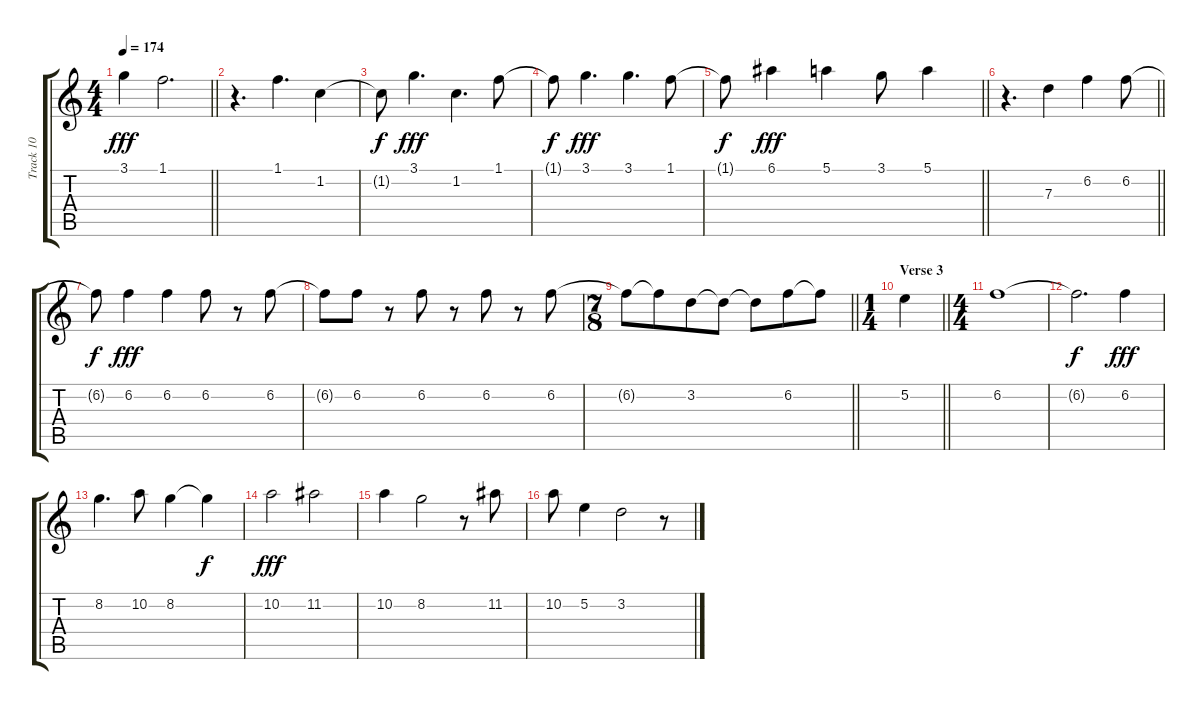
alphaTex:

\track ("Track 10" "Track 10") {instrument contrabass}
\staff {score tabs}
\tuning (E4 B3 G3 D3 A2 E2) {hide}
\ts (4 4)
\tempo 174
\clef g2
\barLineRight lightlight
\ks c
3.1.4{dy fff} 1.1.2{d} |
r.4{d} 1.1.4{d} 1.2.4 |
1.2{t}.8{dy f} 3.1.4{d dy fff} 1.2.4{d} 1.1.8 |
1.1{t}.8{dy f} 3.1.4{d dy fff} 3.1.4{d} 1.1.8 |
\barLineRight lightlight
1.1{t}.8{dy f} 6.1.4{dy fff} 5.1.4 3.1.8 5.1.4 |
\barLineRight lightlight
r.4{d} 7.3.4 6.2.4 6.2.8 |
\section ("" "")
6.2{t}.8{dy f} 6.2.4{dy fff} 6.2.4 6.2.8 r.8 6.2.8 |
6.2{t}.8 6.2.8 r.8 6.2.8 r.8 6.2.8 r.8 6.2.8 |
\ts (7 8)
\barLineRight lightlight
6.2{t}.8 6.2{t}.8 3.2.8 3.2{t}.8 3.2{t}.8 6.2.8 6.2{t}.8 |
\ts (1 4)
\section ("" "Verse 3")
\barLineRight lightlight
5.2.4 |
\ts (4 4)
6.2.1 |
6.2{t}.2{d dy f} 6.2.4{dy fff} |
8.2.4{d} 10.2.8 8.2.4 8.2{t}.4{dy f} |
10.2.2{dy fff} 11.2.2 |
10.2.4 8.2.2 r.8 11.2.8 |
10.2.8 5.2.4 3.2.2 r.8
